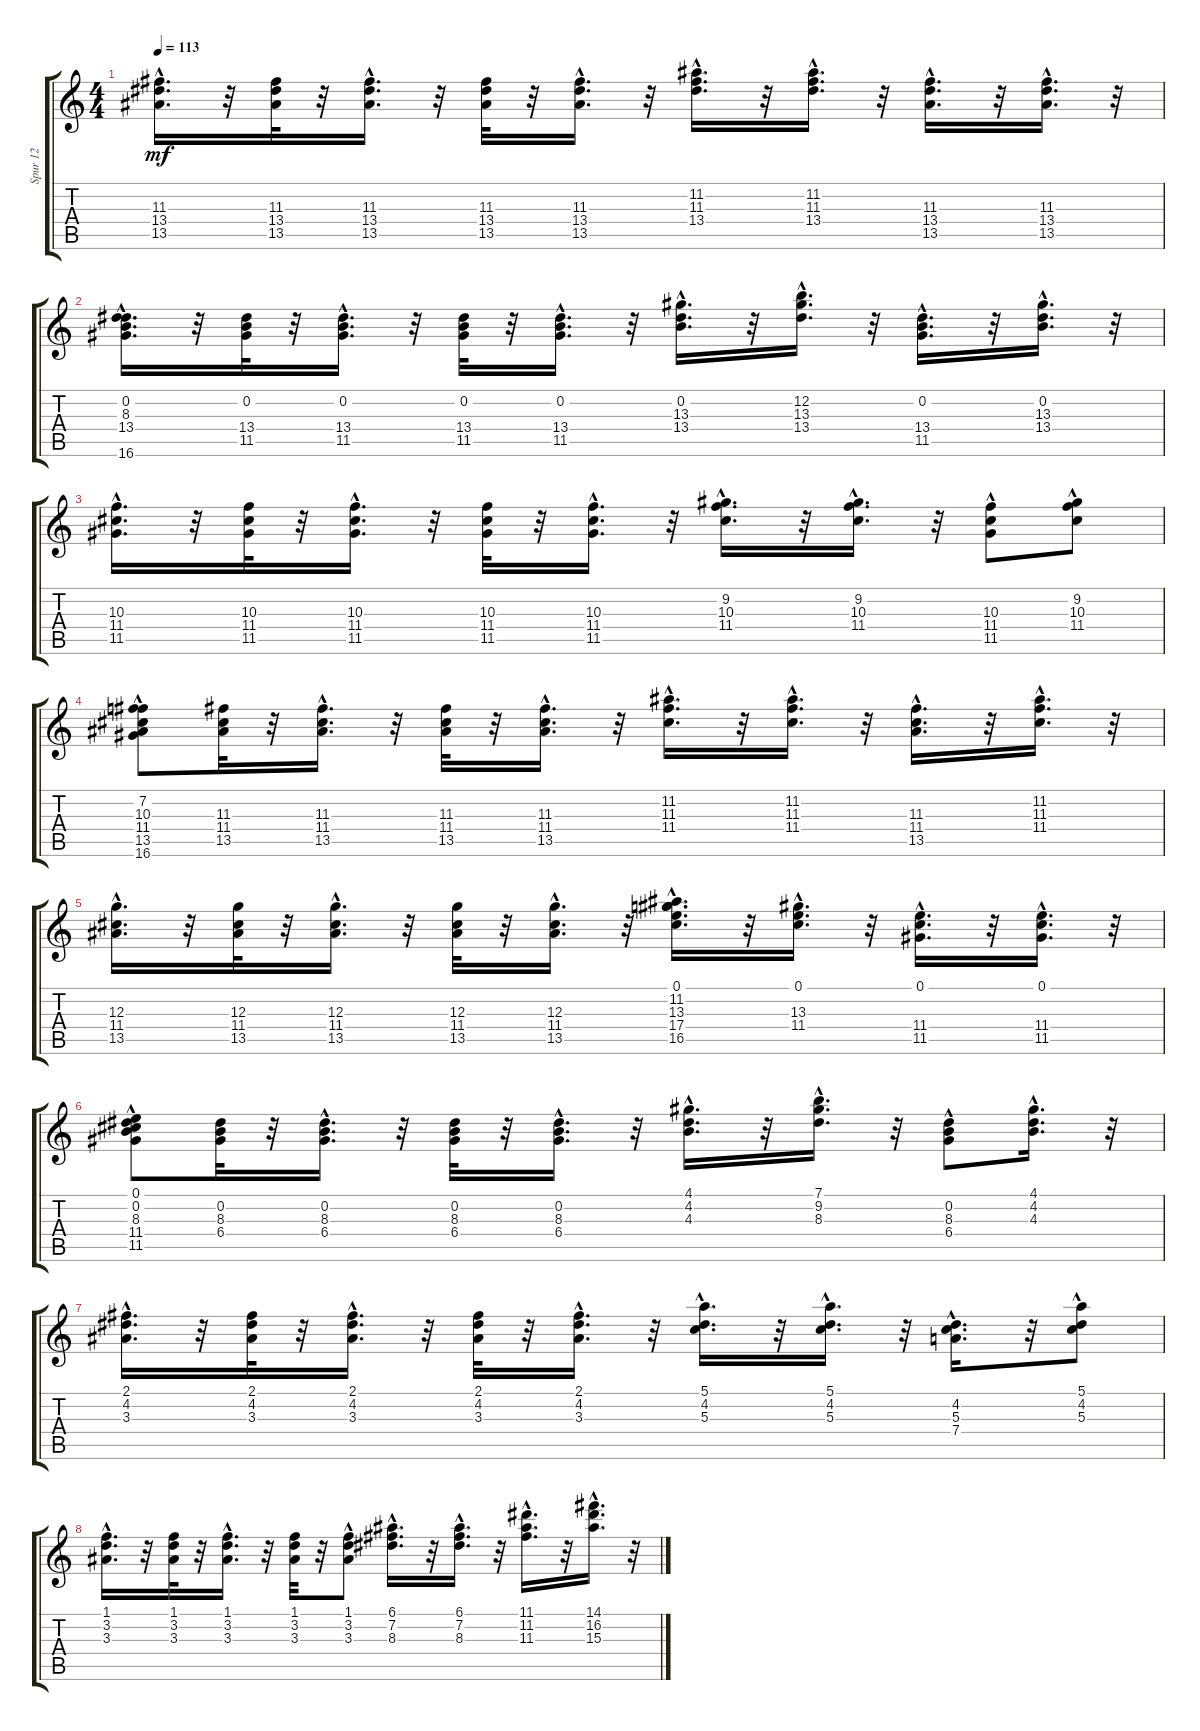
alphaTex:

\track ("Spur 12" "Spur 12") {instrument electricguitarclean}
\staff {score tabs}
\tuning (E4 B3 G3 D3 A2 E2) {hide}
\ts (4 4)
\tempo 113
\clef g2
\ks c
(11.3{hac} 13.4{hac} 13.5{hac}).16{d dy mf} r.32 (11.3 13.4 13.5).32 r.32 (11.3{hac} 13.4{hac} 13.5{hac}).16{d} r.32 (11.3 13.4 13.5).32 r.32 (11.3{hac} 13.4{hac} 13.5{hac}).16{d} r.32 (11.2{hac} 11.3{hac} 13.4{hac}).16{d} r.32 (11.2{hac} 11.3{hac} 13.4{hac}).16{d} r.32 (11.3{hac} 13.4{hac} 13.5{hac}).16{d} r.32 (11.3{hac} 13.4{hac} 13.5{hac}).16{d} r.32 |
(0.2{hac} 8.3{hac} 13.4{hac} 16.6{hac}).16{d} r.32 (0.2 13.4 11.5).32 r.32 (0.2{hac} 13.4{hac} 11.5{hac}).16{d} r.32 (0.2 13.4 11.5).32 r.32 (0.2{hac} 13.4{hac} 11.5{hac}).16{d} r.32 (0.2{hac} 13.3{hac} 13.4{hac}).16{d} r.32 (12.2{hac} 13.3{hac} 13.4{hac}).16{d} r.32 (0.2{hac} 13.4{hac} 11.5{hac}).16{d} r.32 (0.2{hac} 13.3{hac} 13.4{hac}).16{d} r.32 |
(10.3{hac} 11.4{hac} 11.5{hac}).16{d} r.32 (10.3 11.4 11.5).32 r.32 (10.3{hac} 11.4{hac} 11.5{hac}).16{d} r.32 (10.3 11.4 11.5).32 r.32 (10.3{hac} 11.4{hac} 11.5{hac}).16{d} r.32 (9.2{hac} 10.3{hac} 11.4{hac}).16{d} r.32 (9.2{hac} 10.3{hac} 11.4{hac}).16{d} r.32 (10.3{hac} 11.4{hac} 11.5).8 (9.2{hac} 10.3 11.4{hac}).8 |
(7.2{hac} 10.3 11.4{hac} 13.5{hac} 16.6).8 (11.3 11.4 13.5).32 r.32 (11.3{hac} 11.4{hac} 13.5{hac}).16{d} r.32 (11.3 11.4 13.5).32 r.32 (11.3{hac} 11.4{hac} 13.5{hac}).16{d} r.32 (11.2{hac} 11.3{hac} 11.4{hac}).16{d} r.32 (11.2{hac} 11.3{hac} 11.4{hac}).16{d} r.32 (11.3{hac} 11.4{hac} 13.5{hac}).16{d} r.32 (11.2{hac} 11.3{hac} 11.4{hac}).16{d} r.32 |
(12.3{hac} 11.4{hac} 13.5{hac}).16{d} r.32 (12.3 11.4 13.5).32 r.32 (12.3{hac} 11.4{hac} 13.5{hac}).16{d} r.32 (12.3 11.4 13.5).32 r.32 (12.3{hac} 11.4{hac} 13.5{hac}).16{d} r.32 (0.1{hac} 11.2 13.3{hac} 17.4 16.5{hac}).16{d} r.32 (0.1{hac} 13.3{hac} 11.4{hac}).16{d} r.32 (0.1{hac} 11.4{hac} 11.5{hac}).16{d} r.32 (0.1{hac} 11.4{hac} 11.5{hac}).16{d} r.32 |
(0.1 0.2{hac} 8.3{hac} 11.4 11.5{hac}).8 (0.2 8.3 6.4).32 r.32 (0.2{hac} 8.3{hac} 6.4{hac}).16{d} r.32 (0.2 8.3 6.4).32 r.32 (0.2{hac} 8.3{hac} 6.4{hac}).16{d} r.32 (4.1{hac} 4.2{hac} 4.3{hac}).16{d} r.32 (7.1{hac} 9.2{hac} 8.3{hac}).16{d} r.32 (0.2{hac} 8.3{hac} 6.4).8 (4.1{hac} 4.2{hac} 4.3{hac}).16{d} r.32 |
(2.1{hac} 4.2{hac} 3.3{hac}).16{d} r.32 (2.1 4.2 3.3).32 r.32 (2.1{hac} 4.2{hac} 3.3{hac}).16{d} r.32 (2.1 4.2 3.3).32 r.32 (2.1{hac} 4.2{hac} 3.3{hac}).16{d} r.32 (5.1{hac} 4.2{hac} 5.3{hac}).16{d} r.32 (5.1{hac} 4.2{hac} 5.3{hac}).16{d} r.32 (4.2{hac} 5.3{hac} 7.4{hac}).16{d} r.32 (5.1{hac} 4.2{hac} 5.3).8 |
(1.1{hac} 3.2{hac} 3.3{hac}).16{d} r.32 (1.1 3.2 3.3).32 r.32 (1.1{hac} 3.2{hac} 3.3{hac}).16{d} r.32 (1.1 3.2 3.3).32 r.32 (1.1{hac} 3.2{hac} 3.3).8 (6.1{hac} 7.2{hac} 8.3{hac}).16{d} r.32 (6.1{hac} 7.2{hac} 8.3{hac}).16{d} r.32 (11.1{hac} 11.2{hac} 11.3{hac}).16{d} r.32 (14.1{hac} 16.2{hac} 15.3{hac}).16{d} r.32
